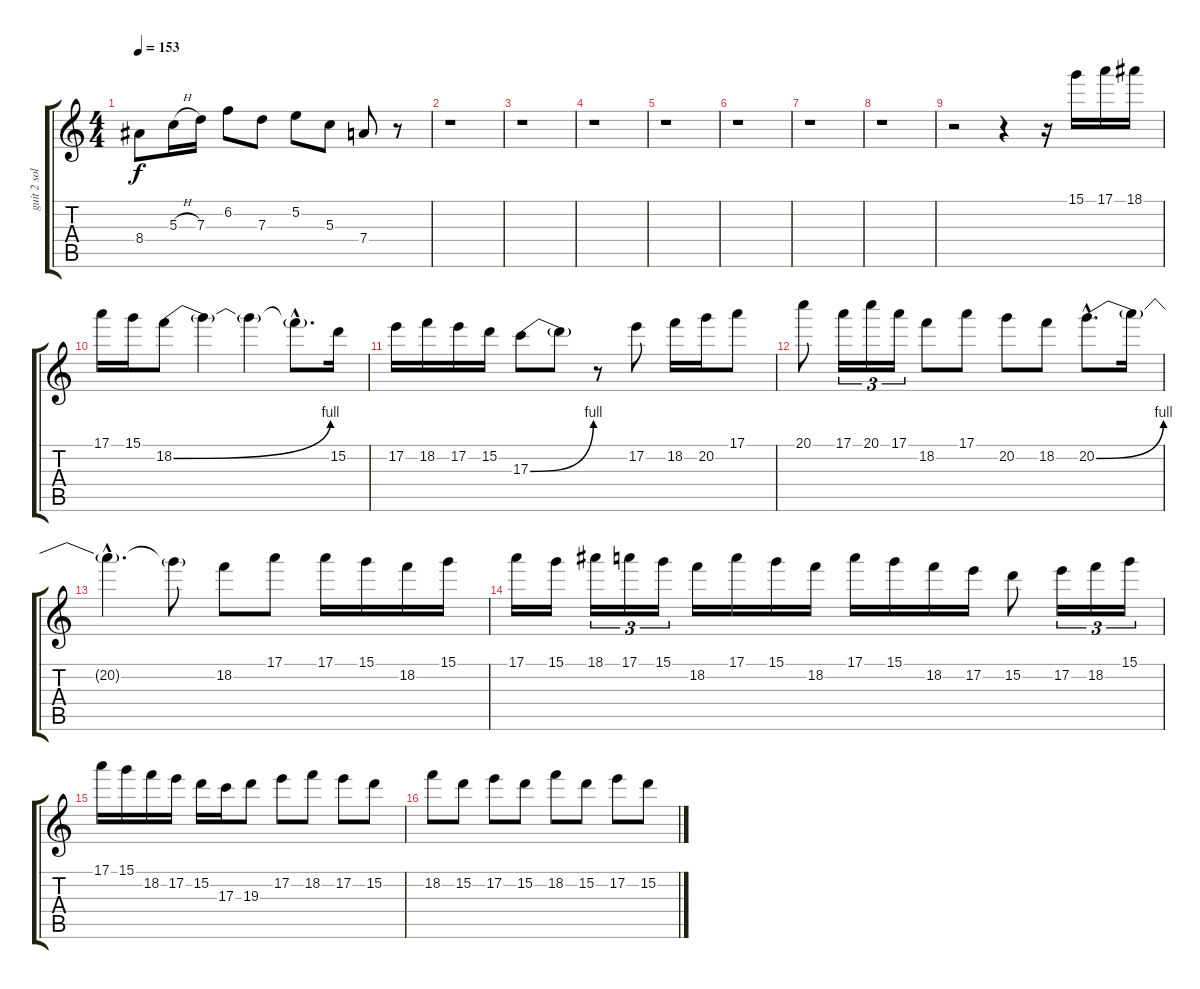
\track ("guit 2 solo" "guit 2 sol") {instrument distortionguitar}
\staff {score tabs}
\tuning (E4 B3 G3 D3 A2 E2) {hide}
\ts (4 4)
\tempo 153
\clef g2
\ks c
8.4{t}.8{dy f} 5.3{h}.16 7.3.16 6.2.8 7.3.8 5.2.8 5.3.8 7.4.8 r.8 |
r.1 |
r.1 |
r.1 |
r.1 |
r.1 |
r.1 |
r.1 |
r.2 r.4 r.16 15.1.16 17.1.16 18.1.16 |
17.1.16 15.1.16 18.2{be (bend 0 0 60 4)}.8 18.2{t}.4 18.2{t}.4 18.2{hac t}.8{d} 15.2.16 |
17.2.16 18.2.16 17.2.16 15.2.16 17.3{be (bend 0 0 60 4)}.8 17.3{t}.8 r.8 17.2.8 18.2.16 20.2.16 17.1.8 |
20.1.8 17.1.16{tu (3 2)} 20.1.16{tu (3 2)} 17.1.16{tu (3 2)} 18.2.8 17.1.8 20.2.8 18.2.8 20.2{be (bend 0 0 60 4) hac}.8{d} 20.2{t}.16 |
20.2{hac t}.4{d} 20.2{t}.8 18.2.8 17.1.8 17.1.16 15.1.16 18.2.16 15.1.16 |
17.1.16 15.1.16 18.1.16{tu (3 2)} 17.1.16{tu (3 2)} 15.1.16{tu (3 2)} 18.2.16 17.1.16 15.1.16 18.2.16 17.1.16 15.1.16 18.2.16 17.2.16 15.2.8 17.2.16{tu (3 2)} 18.2.16{tu (3 2)} 15.1.16{tu (3 2)} |
17.1.16 15.1.16 18.2.16 17.2.16 15.2.16 17.3.16 19.3.8 17.2.8 18.2.8 17.2.8 15.2.8 |
18.2.8 15.2.8 17.2.8 15.2.8 18.2.8 15.2.8 17.2.8 15.2.8
